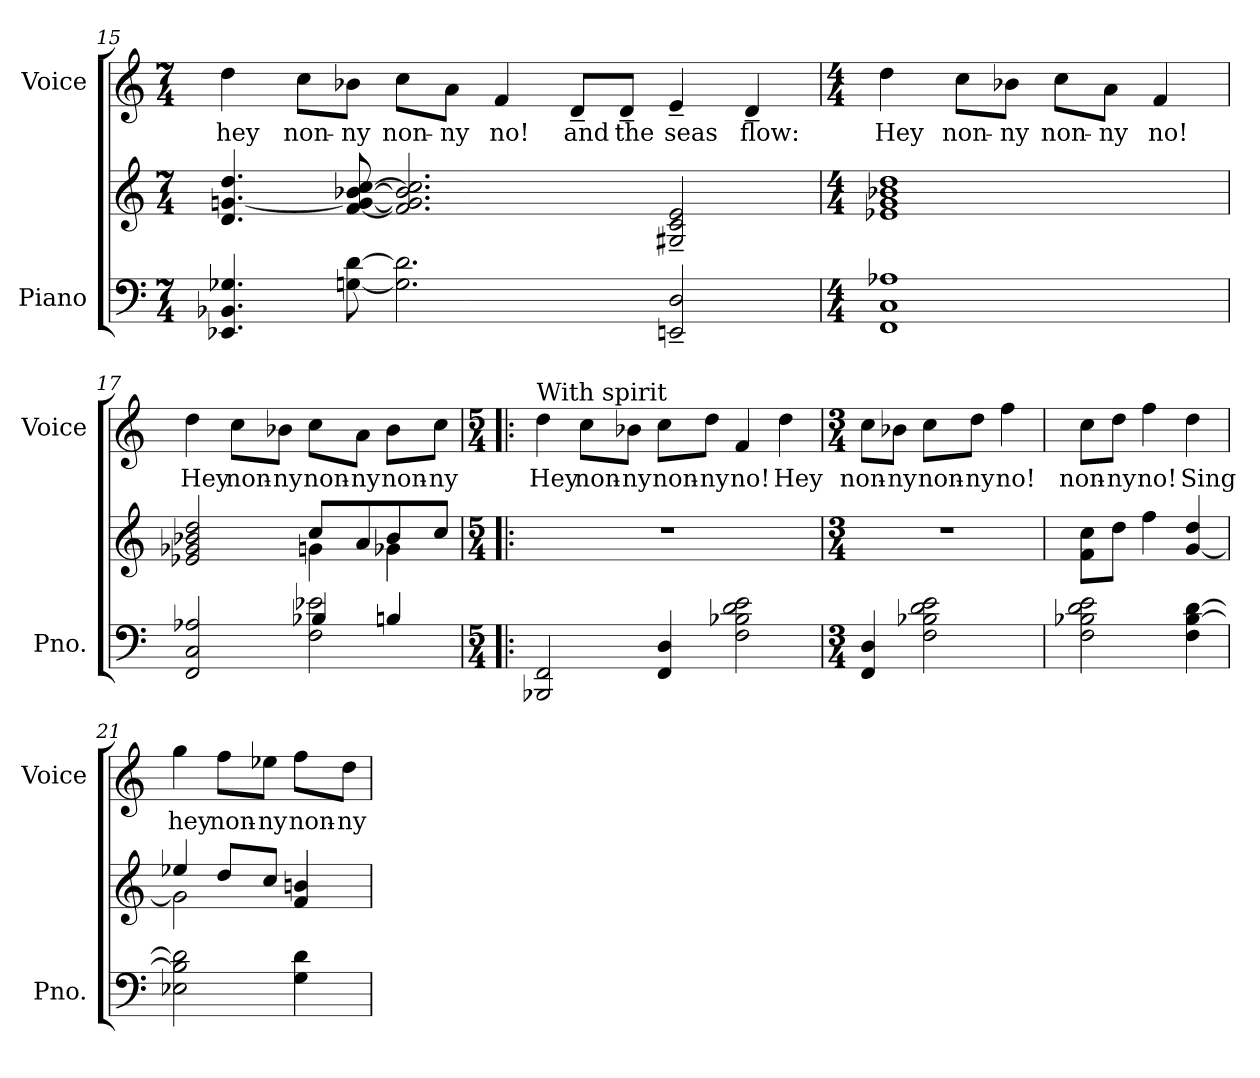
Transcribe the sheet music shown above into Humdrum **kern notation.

**kern	**kern	**kern	**text
*part2	*part2	*part1	*part1
*staff3	*staff2	*staff1	*staff1
*I"Piano	*	*I"Voice	*
*I'Pno.	*	*I'Voice	*
*clefF4	*clefG2	*clefG2	*
*k[]	*k[]	*k[]	*
*C:	*C:	*C:	*
*M7/4	*M7/4	*M7/4	*
=15	=15	=15	=15
!	!	!	!LO:LY:b:color=#000000
4.EE-Xi/ 4.BB-Xi 4.G-Xi	4.di/ [<4.gni 4.ddi	4ddi\	hey
!	!	!	!LO:LY:b:color=#000000
.	.	8cci\L	non-
!	!	!	!LO:LY:b:color=#000000
[<8Gni\ [>8di	[<8fi/ 8gi_< [>8b-Xi [>8cci	8b-Xi\J	-ny
!	!	!	!LO:LY:b:color=#000000
2.Gi\] 2.di]	2.fi/] 2.gi] 2.b-i] 2.cci]	8cci\L	non-
!	!	!	!LO:LY:b:color=#000000
.	.	8ai\J	-ny
!	!	!	!LO:LY:b:color=#000000
.	.	4fi/	no!
!	!	!	!LO:LY:b:color=#000000
.	.	8d~i/L	and
!	!	!	!LO:LY:b:color=#000000
.	.	8d~i/J	the
!	!	!	!LO:LY:b:color=#000000
2EEni/~ 2Di~	2G#Xi/~ 2ci~ 2ei~	4e~i/	seas
!	!	!	!LO:LY:b:color=#000000
.	.	4d~i/	flow:
!!LO:LB:g=z
=16	=16	=16	=16
*M4/4	*M4/4	*M4/4	*
!	!	!	!LO:LY:b:color=#000000
1FFi 1Ci 1A-Xi	1e-Xi 1gi 1b-Xi 1ddi	4ddi\	Hey
!	!	!	!LO:LY:b:color=#000000
.	.	8cci\L	non-
!	!	!	!LO:LY:b:color=#000000
.	.	8b-Xi\J	-ny
!	!	!	!LO:LY:b:color=#000000
.	.	8cci\L	non-
!	!	!	!LO:LY:b:color=#000000
.	.	8ai\J	-ny
!	!	!	!LO:LY:b:color=#000000
.	.	4fi/	no!
=17	=17	=17	=17
*^	*^	*	*
!	!	!	!	!	!LO:LY:b:color=#000000
2FFi/ 2Ci 2A-Xi	2ryy	2e-Xi/ 2g-Xi 2b-Xi 2ddi	2ryy	4ddi\	Hey
!	!	!	!	!	!LO:LY:b:color=#000000
.	.	.	.	8cci\L	non-
!	!	!	!	!	!LO:LY:b:color=#000000
.	.	.	.	8b-Xi\J	-ny
!	!	!	!	!	!LO:LY:b:color=#000000
2Fi\ 2e-Xi	4B-Xi/	8cci/L	4gni\	8cci\L	non-
!	!	!	!	!	!LO:LY:b:color=#000000
.	.	8ai/	.	8ai\J	-ny
!	!	!	!	!	!LO:LY:b:color=#000000
.	4Bni/	8b-i/	4g-Xi\	8b-i\L	non-
!	!	!	!	!	!LO:LY:b:color=#000000
.	.	8cci/J	.	8cci\J	-ny
*v	*v	*	*	*	*
*	*v	*v	*	*
=18!|:	=18!|:	=18!|:	=18!|:
*M5/4	*M5/4	*M5/4	*
!	!LO:N:vis=1	!	!
!	!	!LO:TX:a:t=With spirit	!
!	!	!	!LO:LY:b:color=#000000
2BBB-Xi/ 2FFi	4%5r	4ddi\	Hey
!	!	!	!LO:LY:b:color=#000000
.	.	8cci\L	non-
!	!	!	!LO:LY:b:color=#000000
.	.	8b-Xi\J	-ny
!	!	!	!LO:LY:b:color=#000000
4FFi/ 4Di	.	8cci\L	non-
!	!	!	!LO:LY:b:color=#000000
.	.	8ddi\J	-ny
!	!	!	!LO:LY:b:color=#000000
2Fi\ 2B-Xi 2di 2ei	.	4fi/	no!
!	!	!	!LO:LY:b:color=#000000
.	.	4ddi\	Hey
!!LO:LB:g=z
=19	=19	=19	=19
*M3/4	*M3/4	*M3/4	*
!	!LO:N:vis=1	!	!
!	!	!	!LO:LY:b:color=#000000
4FFi/ 4Di	2.r	8cci\L	non-
!	!	!	!LO:LY:b:color=#000000
.	.	8b-Xi\J	-ny
!	!	!	!LO:LY:b:color=#000000
2Fi\ 2B-Xi 2di 2ei	.	8cci\L	non-
!	!	!	!LO:LY:b:color=#000000
.	.	8ddi\J	-ny
!	!	!	!LO:LY:b:color=#000000
.	.	4ffi\	no!
=20	=20	=20	=20
!	!	!	!LO:LY:b:color=#000000
2Fi\ 2B-Xi 2di 2ei	8fi\ 8cciL	8cci\L	non-
!	!	!	!LO:LY:b:color=#000000
.	8ddi\J	8ddi\J	-ny
!	!	!	!LO:LY:b:color=#000000
.	4ffi\	4ffi\	no!
!	!	!	!LO:LY:b:color=#000000
4Fi\ [<4B-i [>4di	[<4gi/ 4ddi	4ddi\	Sing
=21	=21	=21	=21
*	*^	*	*
!	!	!	!	!LO:LY:b:color=#000000
2E-Xi\ 2B-i] 2di]	4ee-Xi/	2gi\]	4ggi\	hey
!	!	!	!	!LO:LY:b:color=#000000
.	8ddi/L	.	8ffi\L	non-
!	!	!	!	!LO:LY:b:color=#000000
.	8cci/J	.	8ee-Xi\J	-ny
!	!	!	!	!LO:LY:b:color=#000000
4Gi\ 4di	4fi/ 4bni	4ryy	8ffi\L	non-
!	!	!	!	!LO:LY:b:color=#000000
.	.	.	8ddi\J	-ny
*	*v	*v	*	*
=	=	=	=
*-	*-	*-	*-
